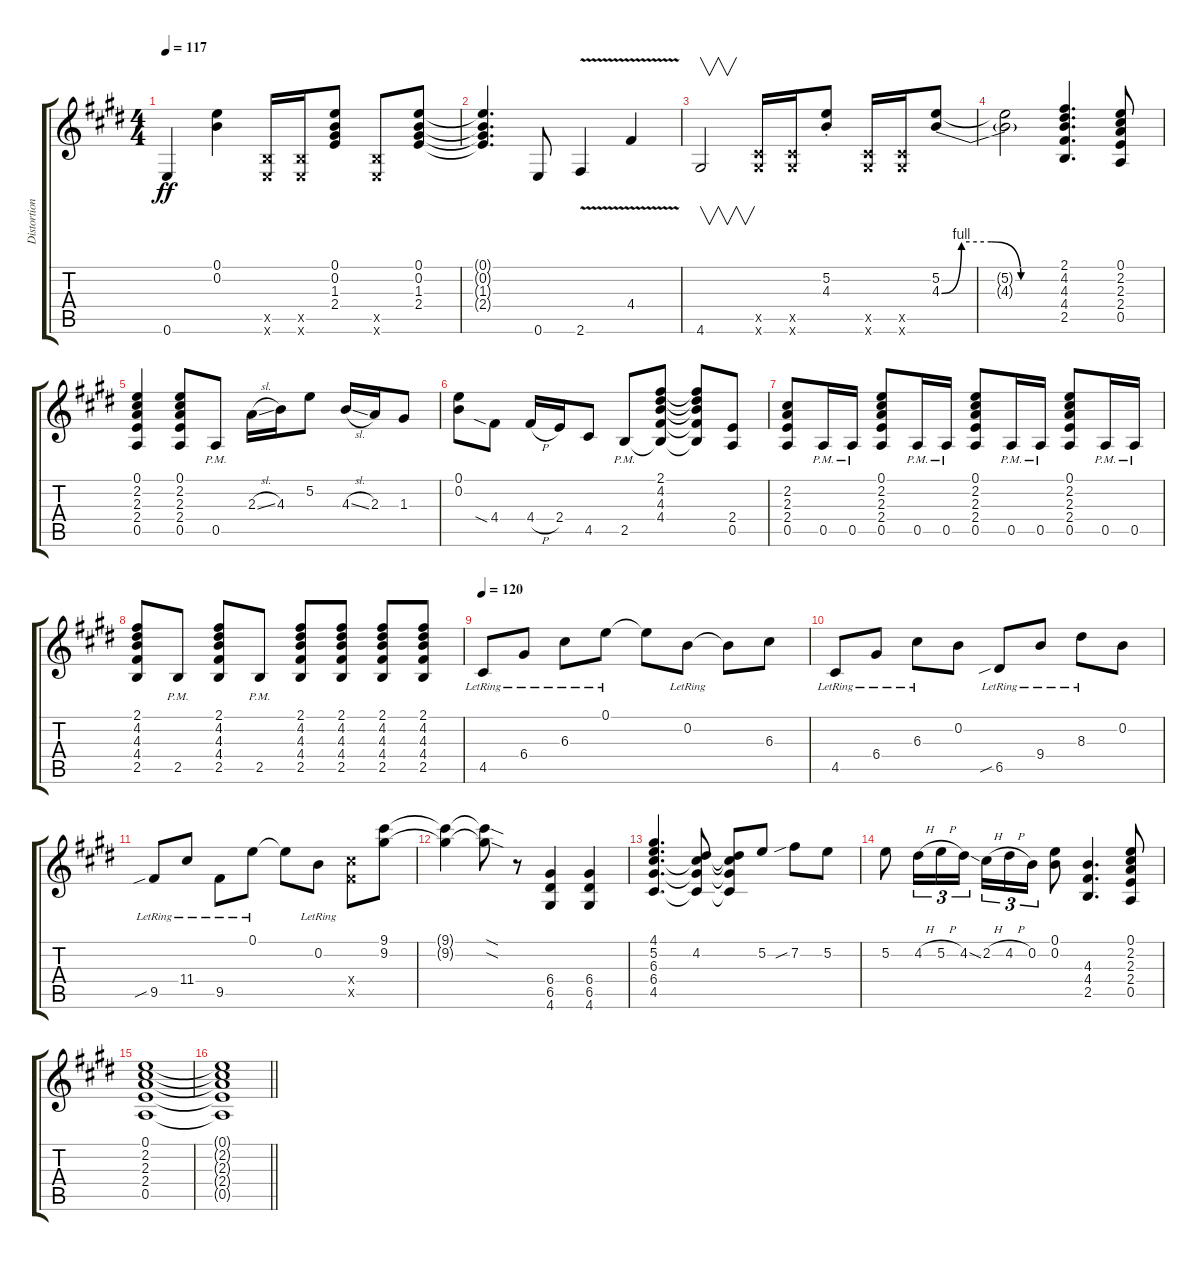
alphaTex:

\track ("Distortion" "Distortion") {instrument distortionguitar}
\staff {score tabs}
\tuning (E4 B3 G3 D3 A2 E2) {hide}
\ts (4 4)
\tempo 117
\clef g2
\ks e
0.6.4{dy ff} (0.1 0.2).4 (2.5{x} 0.6{x}).16 (2.5{x} 0.6{x}).16 (0.1 0.2 1.3 2.4).8 (2.5{x} 0.6{x}).8 (0.1 0.2 1.3 2.4).8 |
\ks c#minor
(0.1{t} 0.2{t} 1.3{t} 2.4{t}).4{d} 0.6.8 2.6{v}.4 4.4{v}.4 |
4.6.2{v} (4.5{x} 4.6{x}).16 (4.5{x} 4.6{x}).16 (5.2{st} 4.3{st}).8 (4.5{x} 4.6{x}).16 (4.5{x} 4.6{x}).16 (5.2 4.3{be (custom 0 0 10 4 25 4 40 0 60 0)}).8 |
(5.2{t} 4.3{t}).2 (2.1 4.2 4.3 4.4 2.5).4{d} (0.1 2.2 2.3 2.4 0.5).8 |
\ks e
(0.1 2.2 2.3 2.4 0.5).4 (0.1 2.2 2.3 2.4 0.5).8 0.5{pm}.8 2.3{sl}.16 4.3.16 5.2.8 4.3{sl}.16 2.3.16 1.3.8 |
\ks c#minor
(0.1 0.2).8 4.4{sia}.8 4.4{h}.16 2.4.16 4.5.8 2.5{pm}.8 (2.1 4.2 4.3 4.4 2.5{t}).8 (2.1{t} 4.2{t} 4.3{t} 4.4{t} 2.5{t}).8 (2.4 0.5).8 |
(2.2 2.3 2.4 0.5).8 0.5{pm}.16 0.5{pm}.16 (0.1 2.2 2.3 2.4 0.5).8 0.5{pm}.16 0.5{pm}.16 (0.1 2.2 2.3 2.4 0.5).8 0.5{pm}.16 0.5{pm}.16 (0.1 2.2 2.3 2.4 0.5).8 0.5{pm}.16 0.5{pm}.16 |
(2.1 4.2 4.3 4.4 2.5).8 2.5{pm}.8 (2.1 4.2 4.3 4.4 2.5).8 2.5{pm}.8 (2.1 4.2 4.3 4.4 2.5).8 (2.1 4.2 4.3 4.4 2.5).8 (2.1 4.2 4.3 4.4 2.5).8 (2.1 4.2 4.3 4.4 2.5).8 |
\tempo 120
\ks e
4.5{lr}.8 6.4{lr}.8 6.3{lr}.8 0.1{lr}.8 0.1{t}.8 0.2{lr}.8 0.2{t}.8 6.3.8 |
\ks c#minor
4.5{lr}.8 6.4{lr}.8 6.3{lr}.8 0.2.8 6.5{sib lr}.8 9.4{lr}.8 8.3{lr}.8 0.2.8 |
9.5{sib lr}.8 11.4{lr}.8 9.5{lr}.8 0.1{lr}.8 0.1{t}.8 0.2{lr}.8 (11.4{x} 9.5{x}).8 (9.1 9.2).8 |
(9.1{t} 9.2{t}).4 (9.1{sod t} 9.2{sod t}).8 r.8 (6.4 6.5 4.6).4 (6.4 6.5 4.6).4 |
\ks e
(4.1 5.2 6.3 6.4 4.5).4{d} (4.2 6.3{t} 6.4{t} 4.5{t}).8 (4.2{t} 6.3{t} 6.4{t} 4.5{t}).8 5.2.8 7.2{sib}.8 5.2.8 |
\ks c#minor
5.2.8 4.2{h}.16{tu (3 2)} 5.2{h}.16{tu (3 2)} 4.2{ss}.16{tu (3 2)} 2.2{h}.16{tu (3 2)} 4.2{h}.16{tu (3 2)} 0.2.16{tu (3 2)} (0.1 0.2).8 (4.3 4.4 2.5).4{d} (0.1 2.2 2.3 2.4 0.5).8 |
(0.1 2.2 2.3 2.4 0.5).1 |
\barLineRight lightlight
(0.1{t} 2.2{t} 2.3{t} 2.4{t} 0.5{t}).1
